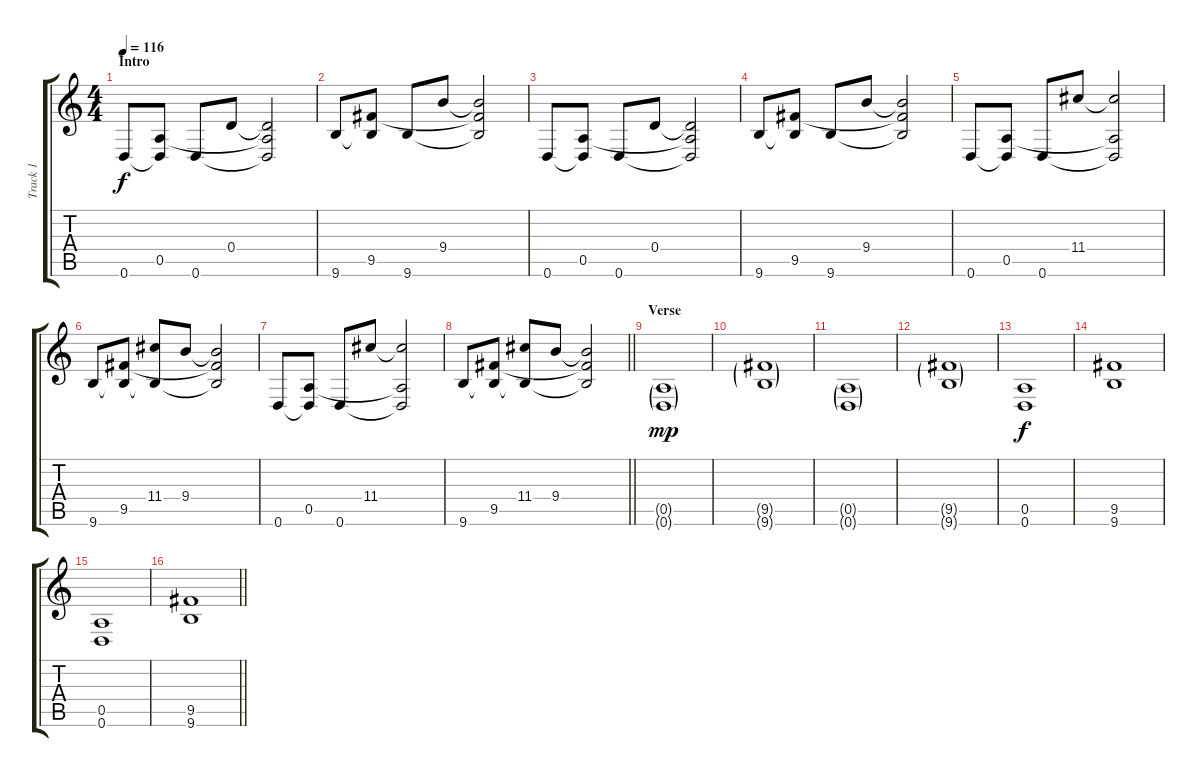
\track ("Track 1" "Track 1") {instrument overdrivenguitar}
\staff {score tabs}
\tuning (E4 B3 G3 D3 A2 D2) {hide}
\ts (4 4)
\section ("" "Intro")
\tempo 116
\clef g2
\ks c
0.6.8{dy f instrument overdrivenguitar} (0.5 0.6{t}).8 0.6.8 0.4.8 (0.4{t} 0.5{t} 0.6{t}).2 |
9.6.8 (9.5 9.6{t}).8 9.6.8 9.4.8 (9.4{t} 9.5{t} 9.6{t}).2 |
0.6.8 (0.5 0.6{t}).8 0.6.8 0.4.8 (0.4{t} 0.5{t} 0.6{t}).2 |
9.6.8 (9.5 9.6{t}).8 9.6.8 9.4.8 (9.4{t} 9.5{t} 9.6{t}).2 |
0.6.8 (0.5 0.6{t}).8 0.6.8 11.4.8 (11.4{t} 0.5{t} 0.6{t}).2 |
9.6.8 (9.5 9.6{t}).8 (11.4 9.6{t}).8 9.4.8 (9.4{t} 9.5{t} 9.6{t}).2 |
0.6.8 (0.5 0.6{t}).8 0.6.8 11.4.8 (11.4{t} 0.5{t} 0.6{t}).2 |
\barLineRight lightlight
9.6.8 (9.5 9.6{t}).8 (11.4 9.6{t}).8 9.4.8 (9.4{t} 9.5{t} 9.6{t}).2 |
\section ("" "Verse")
(0.5{g} 0.6{g}).1{dy mp} |
(9.5{g} 9.6{g}).1 |
(0.5{g} 0.6{g}).1 |
(9.5{g} 9.6{g}).1 |
(0.5 0.6).1{dy f} |
(9.5 9.6).1 |
(0.5 0.6).1 |
\barLineRight lightlight
(9.5 9.6).1
